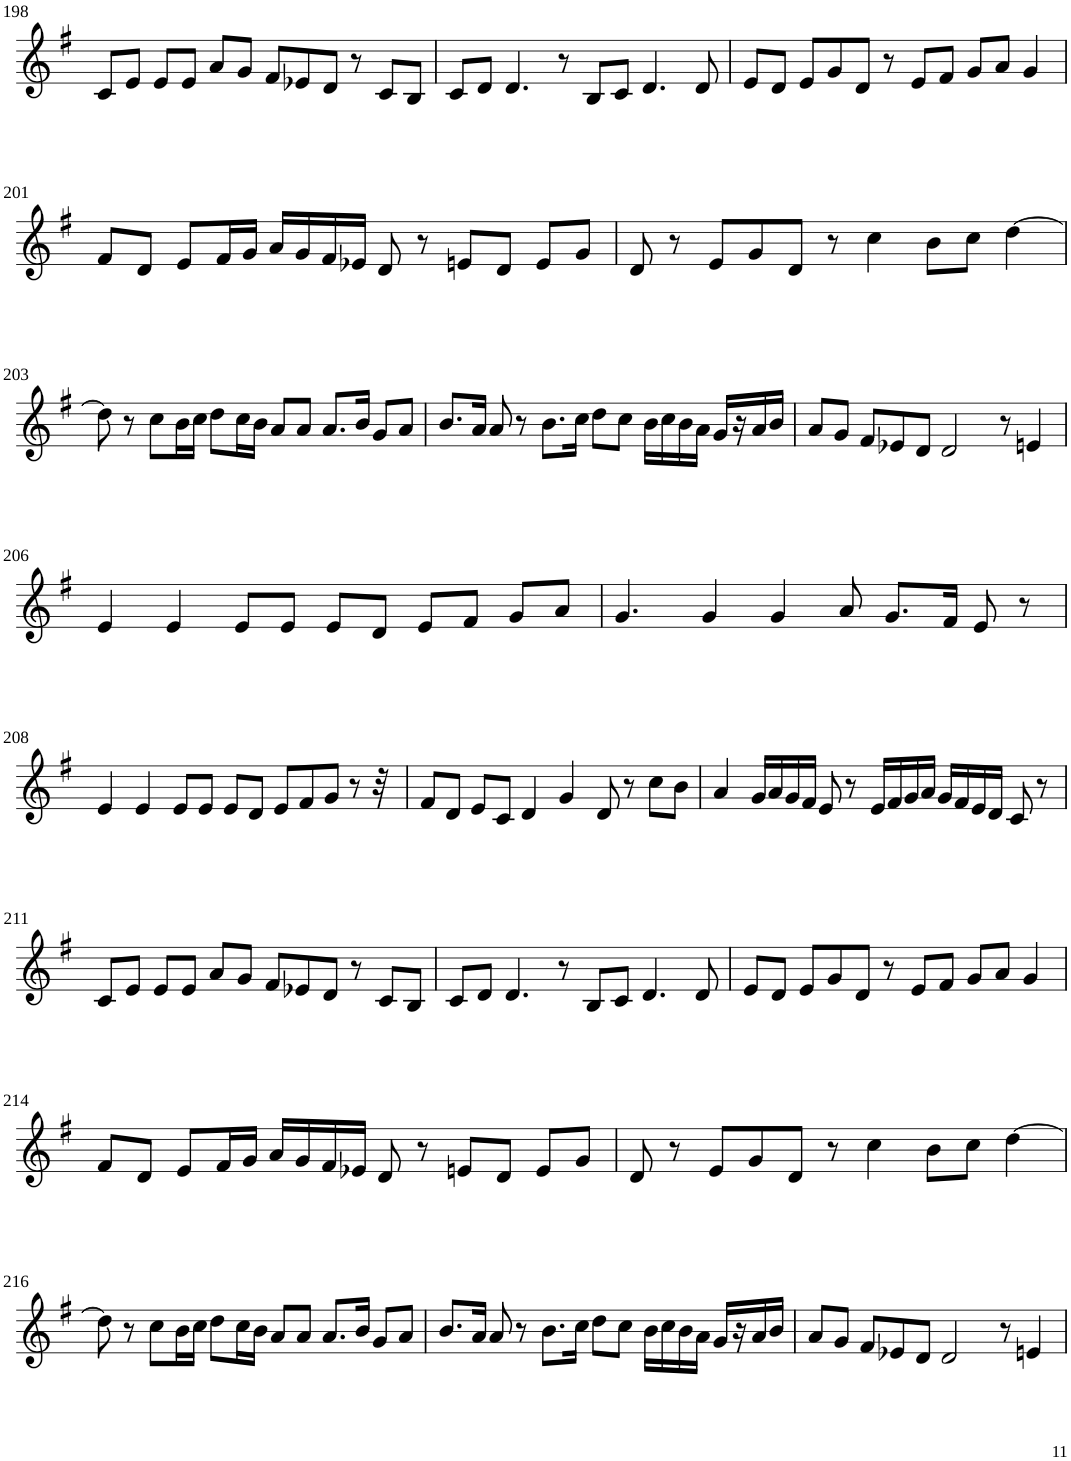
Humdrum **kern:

**kern
*part1
*staff1
*I"Violin
!!LO:PB:g=z
*clefG2
*k[f#]
*G:
*M6/4
=198
8c/L
8e/J
8e/L
8e/J
8a/L
8g/J
8f#/L
8e-X/
8d/J
8r
8c/L
8B/J
=199
8c/L
8d/J
4.d/
8r
8B/L
8c/J
4.d/
8d/
=200
8e/L
8d/J
8e/L
8g/
8d/J
8r
8e/L
8f#/J
8g/L
8a/J
4g/
!!LO:LB:g=z
=201
8f#/L
8d/J
8e/L
16f#/L
16g/JJ
16a/LL
16g/
16f#/
16e-X/JJ
8d/
8r
8en/L
8d/J
8e/L
8g/J
=202
8d/
8r
8e/L
8g/
8d/J
8r
4cc\
8b\L
8cc\J
[4dd\
!!LO:LB:g=z
=203
8dd\]
8r
8cc\L
16b\L
16cc\JJ
8dd\L
16cc\L
16b\JJ
8a/L
8a/J
8.a/L
16b/Jk
8g/L
8a/J
=204
8.b/L
16a/Jk
8a/
8r
8.b\L
16cc\Jk
8dd\L
8cc\J
16b\LL
16cc\
16b\
16a\JJ
16g/LL
16r
16a/
16b/JJ
=205
8a/L
8g/J
8f#/L
8e-X/
8d/J
2d/
8r
4en/
!!LO:LB:g=z
=206
4e/
4e/
8e/L
8e/J
8e/L
8d/J
8e/L
8f#/J
8g/L
8a/J
=207
4.g/
4g/
4g/
8a/
8.g/L
16f#/Jk
8e/
8r
!!LO:LB:g=z
=208
4e/
4e/
8e/L
8e/J
8e/L
8d/J
8e/L
8f#/
8g/J
8r
32r
=209
8f#/L
8d/J
8e/L
8c/J
4d/
4g/
8d/
8r
8cc\L
8b\J
=210
4a/
16g/LL
16a/
16g/
16f#/JJ
8e/
8r
16e/LL
16f#/
16g/
16a/JJ
16g/LL
16f#/
16e/
16d/JJ
8c/
8r
!!LO:LB:g=z
=211
8c/L
8e/J
8e/L
8e/J
8a/L
8g/J
8f#/L
8e-X/
8d/J
8r
8c/L
8B/J
=212
8c/L
8d/J
4.d/
8r
8B/L
8c/J
4.d/
8d/
=213
8e/L
8d/J
8e/L
8g/
8d/J
8r
8e/L
8f#/J
8g/L
8a/J
4g/
!!LO:LB:g=z
=214
8f#/L
8d/J
8e/L
16f#/L
16g/JJ
16a/LL
16g/
16f#/
16e-X/JJ
8d/
8r
8en/L
8d/J
8e/L
8g/J
=215
8d/
8r
8e/L
8g/
8d/J
8r
4cc\
8b\L
8cc\J
[4dd\
!!LO:LB:g=z
=216
8dd\]
8r
8cc\L
16b\L
16cc\JJ
8dd\L
16cc\L
16b\JJ
8a/L
8a/J
8.a/L
16b/Jk
8g/L
8a/J
=217
8.b/L
16a/Jk
8a/
8r
8.b\L
16cc\Jk
8dd\L
8cc\J
16b\LL
16cc\
16b\
16a\JJ
16g/LL
16r
16a/
16b/JJ
=218
8a/L
8g/J
8f#/L
8e-X/
8d/J
2d/
8r
4en/
=
*-
